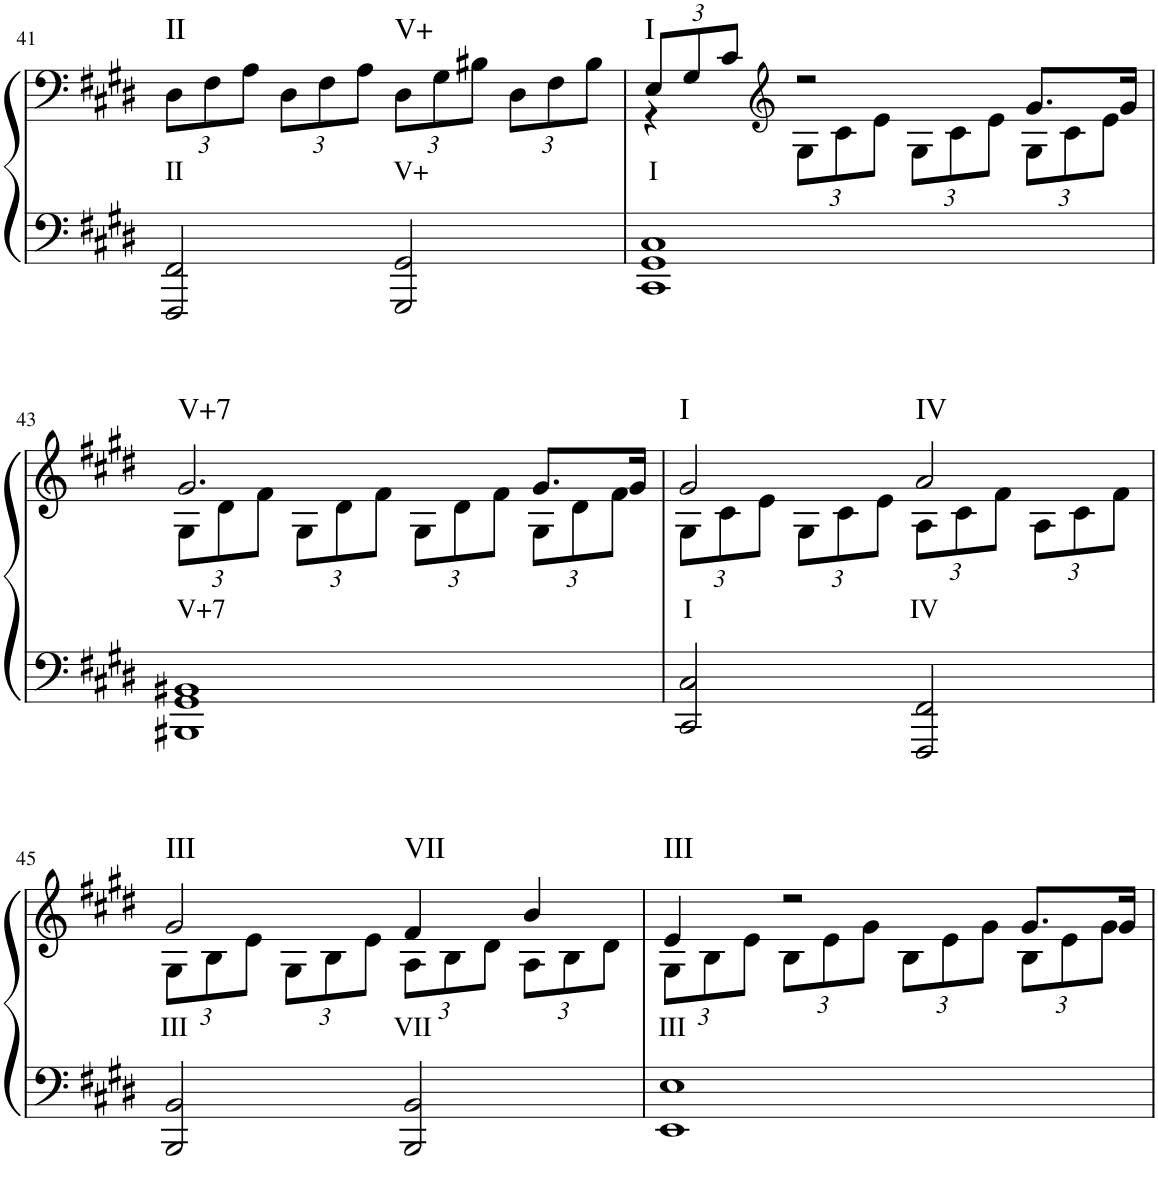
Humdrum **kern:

**kern	**kern	**text	**harte
*part1	*part1	*part1	*part1
*staff2	*staff1	*staff1	*
*I"Piano	*	*	*
*I'Pno	*	*	*
!!LO:PB:g=z
*clefF4	*clefF4	*	*
*k[f#c#g#d#]	*k[f#c#g#d#]	*	*
*E:	*E:	*	*
*M2/2	*M2/2	*	*
*met(c|)	*met(c|)	*	*
*	*Xbrackettup	*	*
=41	=41	=41	=41
!	!	!LO:LY:b	!LO:H:kt=II
2FFF#/ 2FF#/	12D#\L	II	N
.	12F#\	.	.
.	12A\J	.	.
.	12D#\L	.	.
.	12F#\	.	.
.	12A\J	.	.
!	!	!LO:LY:b	!LO:H:kt=V+
2GGG#/ 2GG#/	12D#\L	V+	N
.	12G#\	.	.
.	12B#X\J	.	.
.	12D#\L	.	.
.	12F#\	.	.
.	12B#\J	.	.
=42	=42	=42	=42
!	!	!LO:LY:b	!LO:H:kt=I
*	*^	*	*
1CC# 1GG# 1C#	12E/L	4r	I	N
.	12G#/	.	.	.
.	12c#/J	.	.	.
*	*clefG2	*	*	*
.	2r	12G#\L	.	.
.	.	12c#\	.	.
.	.	12e\J	.	.
.	.	12G#\L	.	.
.	.	12c#\	.	.
.	.	12e\J	.	.
.	8.g#/L	12G#\L	.	.
.	.	12c#\	.	.
.	.	12e\J	.	.
.	16g#/Jk	.	.	.
!!LO:LB:g=z	!!
=43	=43	=43	=43	=43
!	!	!	!LO:LY:b	!LO:H:kt=V+7
1BBB#X 1GG# 1BB#X	2.g#/	12G#\L	V+7	N
.	.	12d#\	.	.
.	.	12f#\J	.	.
.	.	12G#\L	.	.
.	.	12d#\	.	.
.	.	12f#\J	.	.
.	.	12G#\L	.	.
.	.	12d#\	.	.
.	.	12f#\J	.	.
.	8.g#/L	12G#\L	.	.
.	.	12d#\	.	.
.	.	12f#\J	.	.
.	16g#/Jk	.	.	.
=44	=44	=44	=44	=44
!	!	!	!LO:LY:b	!LO:H:kt=I
2CC#/ 2C#/	2g#/	12G#\L	I	N
.	.	12c#\	.	.
.	.	12e\J	.	.
.	.	12G#\L	.	.
.	.	12c#\	.	.
.	.	12e\J	.	.
!	!	!	!LO:LY:b	!LO:H:kt=IV
2FFF#/ 2FF#/	2a/	12A\L	IV	N
.	.	12c#\	.	.
.	.	12f#\J	.	.
.	.	12A\L	.	.
.	.	12c#\	.	.
.	.	12f#\J	.	.
!!LO:LB:g=z	!!
=45	=45	=45	=45	=45
!	!	!	!LO:LY:b	!LO:H:kt=III
2BBB/ 2BB/	2g#/	12G#\L	III	N
.	.	12B\	.	.
.	.	12e\J	.	.
.	.	12G#\L	.	.
.	.	12B\	.	.
.	.	12e\J	.	.
!	!	!	!LO:LY:b	!LO:H:kt=VII
2BBB/ 2BB/	4f#/	12A\L	VII	N
.	.	12B\	.	.
.	.	12d#\J	.	.
.	4b/	12A\L	.	.
.	.	12B\	.	.
.	.	12d#\J	.	.
=46	=46	=46	=46	=46
!	!	!	!LO:LY:b	!LO:H:kt=III
1EE 1E	4e/	12G#\L	III	N
.	.	12B\	.	.
.	.	12e\J	.	.
.	2r	12B\L	.	.
.	.	12e\	.	.
.	.	12g#\J	.	.
.	.	12B\L	.	.
.	.	12e\	.	.
.	.	12g#\J	.	.
.	8.g#/L	12B\L	.	.
.	.	12e\	.	.
.	.	12g#\J	.	.
.	16g#/Jk	.	.	.
*	*v	*v	*	*
=	=	=	=
*-	*-	*-	*-
